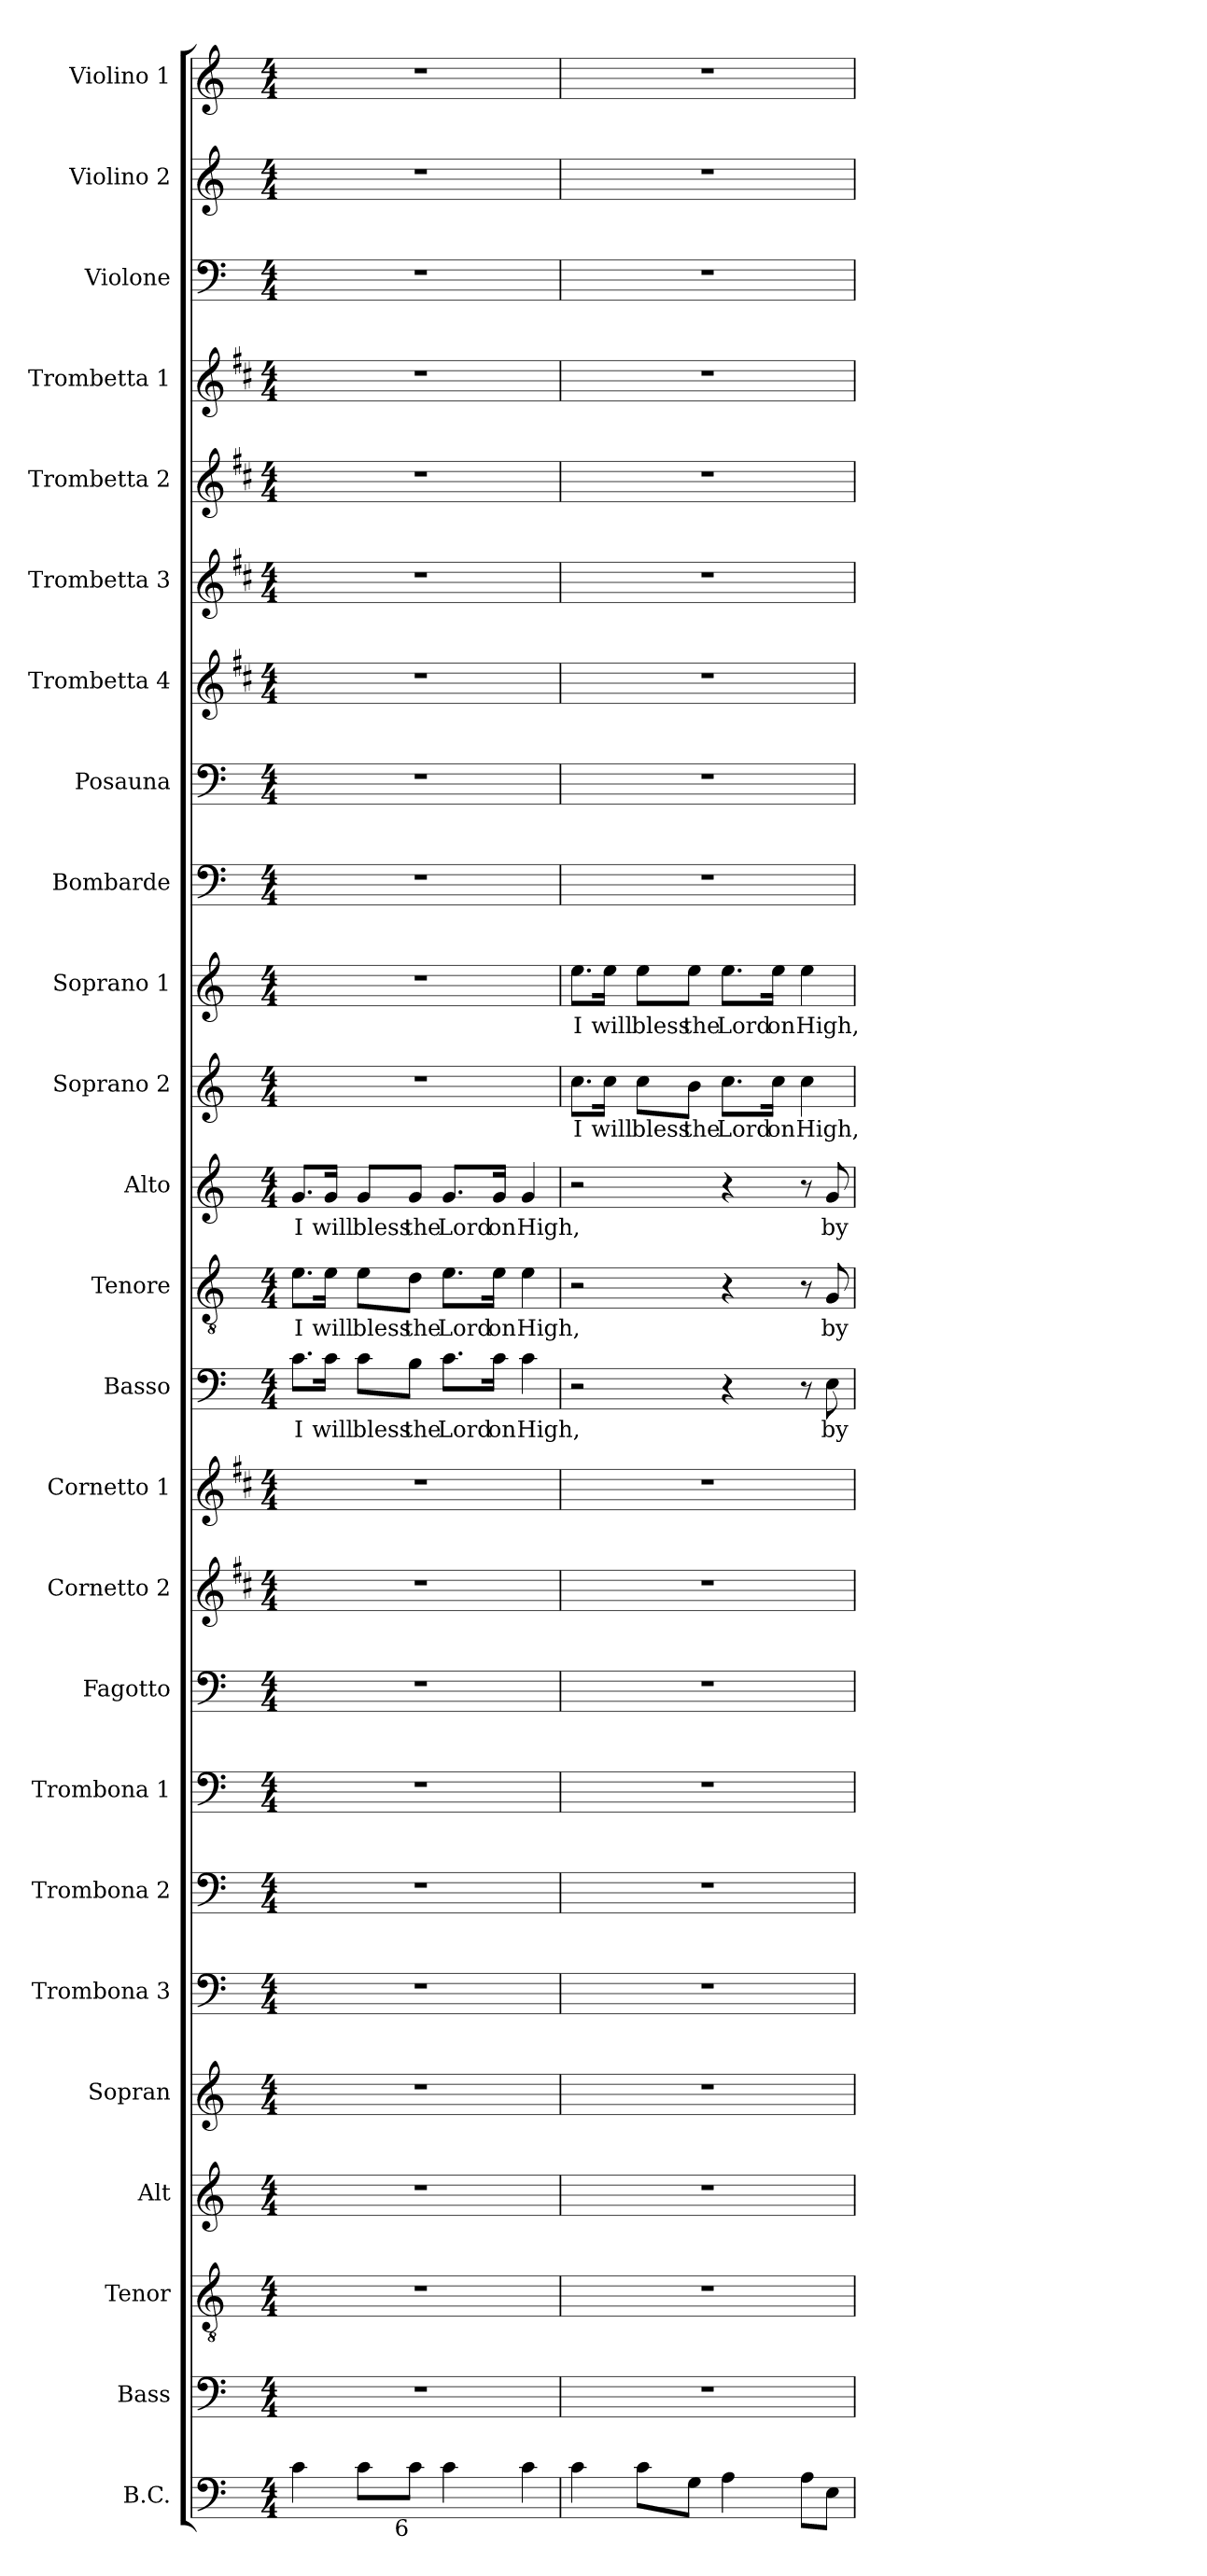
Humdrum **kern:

**kern	**kern	**kern	**kern	**kern	**kern	**kern	**kern	**kern	**kern	**kern	**kern	**text	**kern	**text	**kern	**text	**kern	**text	**kern	**text	**kern	**kern	**kern	**kern	**kern	**kern	**kern	**kern	**kern
*part25	*part24	*part23	*part22	*part21	*part20	*part19	*part18	*part17	*part16	*part15	*part14	*part14	*part13	*part13	*part12	*part12	*part11	*part11	*part10	*part10	*part9	*part8	*part7	*part6	*part5	*part4	*part3	*part2	*part1
*staff25	*staff24	*staff23	*staff22	*staff21	*staff20	*staff19	*staff18	*staff17	*staff16	*staff15	*staff14	*staff14	*staff13	*staff13	*staff12	*staff12	*staff11	*staff11	*staff10	*staff10	*staff9	*staff8	*staff7	*staff6	*staff5	*staff4	*staff3	*staff2	*staff1
*I"B.C.	*I"Bass	*I"Tenor	*I"Alt	*I"Sopran	*I"Trombona 3	*I"Trombona 2	*I"Trombona 1	*I"Fagotto	*I"Cornetto 2	*I"Cornetto 1	*I"Basso	*	*I"Tenore	*	*I"Alto	*	*I"Soprano 2	*	*I"Soprano 1	*	*I"Bombarde	*I"Posauna	*I"Trombetta 4	*I"Trombetta 3	*I"Trombetta 2	*I"Trombetta 1	*I"Violone	*I"Violino 2	*I"Violino 1
*I'B.C.	*I'B.	*I'T.	*I'A.	*I'S.	*I'Tbn. 2	*I'Tbn. 2	*I'Tbn. 1	*I'Fag.	*I'Cor. 2	*I'Cor. 1	*I'B.	*	*I'T.	*	*I'A.	*	*I'S.	*	*I'S.	*	*	*	*	*	*	*	*	*I'Vl. 2	*I'Vl. 1
*clefF4	*clefF4	*clefGv2	*clefG2	*clefG2	*clefF4	*clefF4	*clefF4	*clefF4	*clefG2	*clefG2	*clefF4	*	*clefGv2	*	*clefG2	*	*clefG2	*	*clefG2	*	*clefF4	*clefF4	*clefG2	*clefG2	*clefG2	*clefG2	*clefF4	*clefG2	*clefG2
*	*	*ITrd7c12	*	*	*	*	*	*	*ITrd1c2	*ITrd1c2	*	*	*ITrd7c12	*	*	*	*	*	*	*	*	*	*ITrd1c2	*ITrd1c2	*ITrd1c2	*ITrd1c2	*	*	*
*k[]	*k[]	*k[]	*k[]	*k[]	*k[]	*k[]	*k[]	*k[]	*k[]	*k[]	*k[]	*	*k[]	*	*k[]	*	*k[]	*	*k[]	*	*k[]	*k[]	*k[]	*k[]	*k[]	*k[]	*k[]	*k[]	*k[]
*C:	*C:	*C:	*C:	*C:	*C:	*C:	*C:	*C:	*C:	*C:	*C:	*	*C:	*	*C:	*	*C:	*	*C:	*	*C:	*C:	*C:	*C:	*C:	*C:	*C:	*C:	*C:
*M4/4	*M4/4	*M4/4	*M4/4	*M4/4	*M4/4	*M4/4	*M4/4	*M4/4	*M4/4	*M4/4	*M4/4	*	*M4/4	*	*M4/4	*	*M4/4	*	*M4/4	*	*M4/4	*M4/4	*M4/4	*M4/4	*M4/4	*M4/4	*M4/4	*M4/4	*M4/4
*MM100	*MM100	*MM100	*MM100	*MM100	*MM100	*MM100	*MM100	*MM100	*MM100	*MM100	*MM100	*	*MM100	*	*MM100	*	*MM100	*	*MM100	*	*MM100	*MM100	*MM100	*MM100	*MM100	*MM100	*MM100	*MM100	*MM100
=1	=1	=1	=1	=1	=1	=1	=1	=1	=1	=1	=1	=1	=1	=1	=1	=1	=1	=1	=1	=1	=1	=1	=1	=1	=1	=1	=1	=1	=1
!	!	!	!	!	!	!	!	!	!	!	!	!LO:LY:b:color=#000000	!	!	!	!	!	!	!	!	!	!	!	!	!	!	!	!	!
!	!	!	!	!	!	!	!	!	!	!	!	!	!	!LO:LY:b:color=#000000	!	!	!	!	!	!	!	!	!	!	!	!	!	!	!
!	!	!	!	!	!	!	!	!	!	!	!	!	!	!	!	!LO:LY:b:color=#000000	!	!	!	!	!	!	!	!	!	!	!	!	!
4ci\	1r	1r	1r	1r	1r	1r	1r	1r	1r	1r	8.ci\L	I	8.Ei\L	I	8.gi/L	I	1r	.	1r	.	1r	1r	1r	1r	1r	1r	1r	1r	1r
!	!	!	!	!	!	!	!	!	!	!	!	!LO:LY:b:color=#000000	!	!	!	!	!	!	!	!	!	!	!	!	!	!	!	!	!
!	!	!	!	!	!	!	!	!	!	!	!	!	!	!LO:LY:b:color=#000000	!	!	!	!	!	!	!	!	!	!	!	!	!	!	!
!	!	!	!	!	!	!	!	!	!	!	!	!	!	!	!	!LO:LY:b:color=#000000	!	!	!	!	!	!	!	!	!	!	!	!	!
.	.	.	.	.	.	.	.	.	.	.	16ci\Jk	will	16Ei\Jk	will	16gi/Jk	will	.	.	.	.	.	.	.	.	.	.	.	.	.
!	!	!	!	!	!	!	!	!	!	!	!	!LO:LY:b:color=#000000	!	!	!	!	!	!	!	!	!	!	!	!	!	!	!	!	!
!	!	!	!	!	!	!	!	!	!	!	!	!	!	!LO:LY:b:color=#000000	!	!	!	!	!	!	!	!	!	!	!	!	!	!	!
!	!	!	!	!	!	!	!	!	!	!	!	!	!	!	!	!LO:LY:b:color=#000000	!	!	!	!	!	!	!	!	!	!	!	!	!
8ci\L	.	.	.	.	.	.	.	.	.	.	8ci\L	bless	8Ei\L	bless	8gi/L	bless	.	.	.	.	.	.	.	.	.	.	.	.	.
!	!	!	!	!	!	!	!	!	!	!	!	!LO:LY:b:color=#000000	!	!	!	!	!	!	!	!	!	!	!	!	!	!	!	!	!
!	!	!	!	!	!	!	!	!	!	!	!	!	!	!LO:LY:b:color=#000000	!	!	!	!	!	!	!	!	!	!	!	!	!	!	!
!LO:TX:b:rj:t=6	!	!	!	!	!	!	!	!	!	!	!	!	!	!	!	!	!	!	!	!	!	!	!	!	!	!	!	!	!
!	!	!	!	!	!	!	!	!	!	!	!	!	!	!	!	!LO:LY:b:color=#000000	!	!	!	!	!	!	!	!	!	!	!	!	!
8ci\J	.	.	.	.	.	.	.	.	.	.	8Bi\J	the	8Di\J	the	8gi/J	the	.	.	.	.	.	.	.	.	.	.	.	.	.
!	!	!	!	!	!	!	!	!	!	!	!	!LO:LY:b:color=#000000	!	!	!	!	!	!	!	!	!	!	!	!	!	!	!	!	!
!	!	!	!	!	!	!	!	!	!	!	!	!	!	!LO:LY:b:color=#000000	!	!	!	!	!	!	!	!	!	!	!	!	!	!	!
!	!	!	!	!	!	!	!	!	!	!	!	!	!	!	!	!LO:LY:b:color=#000000	!	!	!	!	!	!	!	!	!	!	!	!	!
4ci\	.	.	.	.	.	.	.	.	.	.	8.ci\L	Lord	8.Ei\L	Lord	8.gi/L	Lord	.	.	.	.	.	.	.	.	.	.	.	.	.
!	!	!	!	!	!	!	!	!	!	!	!	!LO:LY:b:color=#000000	!	!	!	!	!	!	!	!	!	!	!	!	!	!	!	!	!
!	!	!	!	!	!	!	!	!	!	!	!	!	!	!LO:LY:b:color=#000000	!	!	!	!	!	!	!	!	!	!	!	!	!	!	!
!	!	!	!	!	!	!	!	!	!	!	!	!	!	!	!	!LO:LY:b:color=#000000	!	!	!	!	!	!	!	!	!	!	!	!	!
.	.	.	.	.	.	.	.	.	.	.	16ci\Jk	on	16Ei\Jk	on	16gi/Jk	on	.	.	.	.	.	.	.	.	.	.	.	.	.
!	!	!	!	!	!	!	!	!	!	!	!	!LO:LY:b:color=#000000	!	!	!	!	!	!	!	!	!	!	!	!	!	!	!	!	!
!	!	!	!	!	!	!	!	!	!	!	!	!	!	!LO:LY:b:color=#000000	!	!	!	!	!	!	!	!	!	!	!	!	!	!	!
!	!	!	!	!	!	!	!	!	!	!	!	!	!	!	!	!LO:LY:b:color=#000000	!	!	!	!	!	!	!	!	!	!	!	!	!
4ci\	.	.	.	.	.	.	.	.	.	.	4ci\	High,	4Ei\	High,	4gi/	High,	.	.	.	.	.	.	.	.	.	.	.	.	.
=2	=2	=2	=2	=2	=2	=2	=2	=2	=2	=2	=2	=2	=2	=2	=2	=2	=2	=2	=2	=2	=2	=2	=2	=2	=2	=2	=2	=2	=2
!	!	!	!	!	!	!	!	!	!	!	!	!	!	!	!	!	!	!LO:LY:b:color=#000000	!	!	!	!	!	!	!	!	!	!	!
!	!	!	!	!	!	!	!	!	!	!	!	!	!	!	!	!	!	!	!	!LO:LY:b:color=#000000	!	!	!	!	!	!	!	!	!
4ci\	1r	1r	1r	1r	1r	1r	1r	1r	1r	1r	2r	.	2r	.	2r	.	8.cci\L	I	8.eei\L	I	1r	1r	1r	1r	1r	1r	1r	1r	1r
!	!	!	!	!	!	!	!	!	!	!	!	!	!	!	!	!	!	!LO:LY:b:color=#000000	!	!	!	!	!	!	!	!	!	!	!
!	!	!	!	!	!	!	!	!	!	!	!	!	!	!	!	!	!	!	!	!LO:LY:b:color=#000000	!	!	!	!	!	!	!	!	!
.	.	.	.	.	.	.	.	.	.	.	.	.	.	.	.	.	16cci\Jk	will	16eei\Jk	will	.	.	.	.	.	.	.	.	.
!	!	!	!	!	!	!	!	!	!	!	!	!	!	!	!	!	!	!LO:LY:b:color=#000000	!	!	!	!	!	!	!	!	!	!	!
!	!	!	!	!	!	!	!	!	!	!	!	!	!	!	!	!	!	!	!	!LO:LY:b:color=#000000	!	!	!	!	!	!	!	!	!
8ci\L	.	.	.	.	.	.	.	.	.	.	.	.	.	.	.	.	8cci\L	bless	8eei\L	bless	.	.	.	.	.	.	.	.	.
!	!	!	!	!	!	!	!	!	!	!	!	!	!	!	!	!	!	!LO:LY:b:color=#000000	!	!	!	!	!	!	!	!	!	!	!
!	!	!	!	!	!	!	!	!	!	!	!	!	!	!	!	!	!	!	!	!LO:LY:b:color=#000000	!	!	!	!	!	!	!	!	!
8Gi\J	.	.	.	.	.	.	.	.	.	.	.	.	.	.	.	.	8bi\J	the	8eei\J	the	.	.	.	.	.	.	.	.	.
!	!	!	!	!	!	!	!	!	!	!	!	!	!	!	!	!	!	!LO:LY:b:color=#000000	!	!	!	!	!	!	!	!	!	!	!
!	!	!	!	!	!	!	!	!	!	!	!	!	!	!	!	!	!	!	!	!LO:LY:b:color=#000000	!	!	!	!	!	!	!	!	!
4Ai\	.	.	.	.	.	.	.	.	.	.	4r	.	4r	.	4r	.	8.cci\L	Lord	8.eei\L	Lord	.	.	.	.	.	.	.	.	.
!	!	!	!	!	!	!	!	!	!	!	!	!	!	!	!	!	!	!LO:LY:b:color=#000000	!	!	!	!	!	!	!	!	!	!	!
!	!	!	!	!	!	!	!	!	!	!	!	!	!	!	!	!	!	!	!	!LO:LY:b:color=#000000	!	!	!	!	!	!	!	!	!
.	.	.	.	.	.	.	.	.	.	.	.	.	.	.	.	.	16cci\Jk	on	16eei\Jk	on	.	.	.	.	.	.	.	.	.
!	!	!	!	!	!	!	!	!	!	!	!	!	!	!	!	!	!	!LO:LY:b:color=#000000	!	!	!	!	!	!	!	!	!	!	!
!	!	!	!	!	!	!	!	!	!	!	!	!	!	!	!	!	!	!	!	!LO:LY:b:color=#000000	!	!	!	!	!	!	!	!	!
8Ai\L	.	.	.	.	.	.	.	.	.	.	8r	.	8r	.	8r	.	4cci\	High,	4eei\	High,	.	.	.	.	.	.	.	.	.
!	!	!	!	!	!	!	!	!	!	!	!	!LO:LY:b:color=#000000	!	!	!	!	!	!	!	!	!	!	!	!	!	!	!	!	!
!	!	!	!	!	!	!	!	!	!	!	!	!	!	!LO:LY:b:color=#000000	!	!	!	!	!	!	!	!	!	!	!	!	!	!	!
!	!	!	!	!	!	!	!	!	!	!	!	!	!	!	!	!LO:LY:b:color=#000000	!	!	!	!	!	!	!	!	!	!	!	!	!
8Ei\J	.	.	.	.	.	.	.	.	.	.	8Ei\	by	8GGi/	by	8gi/	by	.	.	.	.	.	.	.	.	.	.	.	.	.
=	=	=	=	=	=	=	=	=	=	=	=	=	=	=	=	=	=	=	=	=	=	=	=	=	=	=	=	=	=
*-	*-	*-	*-	*-	*-	*-	*-	*-	*-	*-	*-	*-	*-	*-	*-	*-	*-	*-	*-	*-	*-	*-	*-	*-	*-	*-	*-	*-	*-
